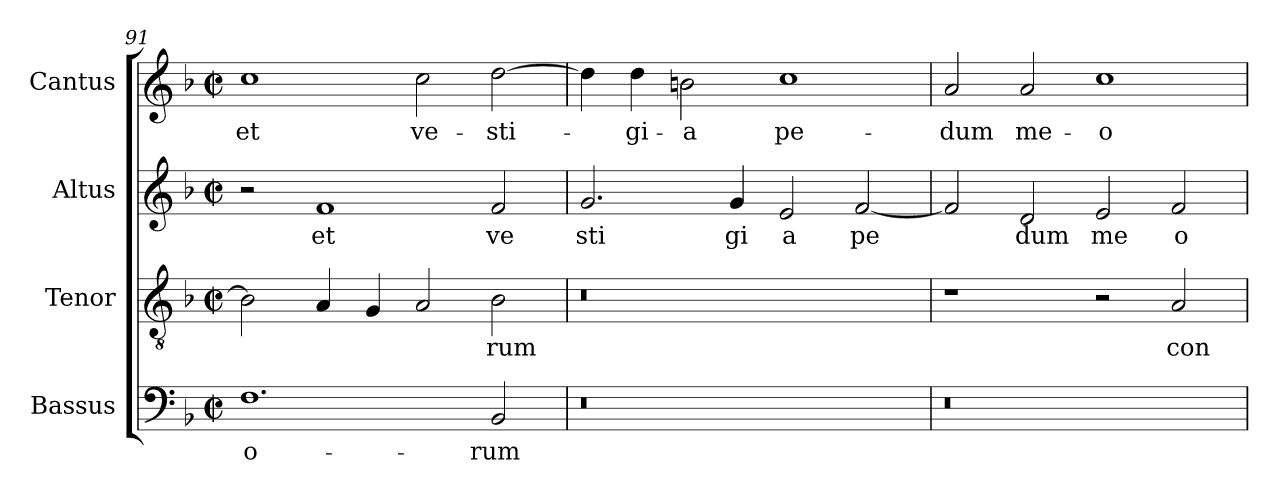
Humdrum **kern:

**kern	**text	**kern	**text	**kern	**text	**kern	**text
*part4	*part4	*part3	*part3	*part2	*part2	*part1	*part1
*staff4	*staff4	*staff3	*staff3	*staff2	*staff2	*staff1	*staff1
*I"Bassus	*	*I"Tenor	*	*I"Altus	*	*I"Cantus	*
!!LO:PB:g=z
*clefF4	*	*clefGv2	*	*clefG2	*	*clefG2	*
*k[b-]	*	*k[b-]	*	*k[b-]	*	*k[b-]	*
*F:	*	*F:	*	*F:	*	*F:	*
*M2/2	*	*M2/2	*	*M2/2	*	*M2/2	*
*met(c|)	*	*met(c|)	*	*met(c|)	*	*met(c|)	*
=91	=91	=91	=91	=91	=91	=91	=91
!	!LO:LY:b:cj	!	!	!	!	!	!LO:LY:b:cj
1.F	o-	2B-\]	.	2r	.	1cc	et
!	!	!	!	!	!LO:LY:b:cj	!	!
.	.	4A/	.	1f	et	.	.
.	.	4G/	.	.	.	.	.
!	!	!	!	!	!	!	!LO:LY:b:cj
.	.	2A/	.	.	.	2cc\	ve-
!	!LO:LY:b:cj	!	!LO:LY:b:cj	!	!LO:LY:b:cj	!	!LO:LY:b
2BB-/	-rum	2B-\	-rum	2f/	ve	[>2dd\	-sti-
=92	=92	=92	=92	=92	=92	=92	=92
!	!	!	!	!	!LO:LY:b:cj	!	!
0r	.	0r	.	2.g/	sti	4dd\]	.
!	!	!	!	!	!	!	!LO:LY:b:cj
.	.	.	.	.	.	4dd\	-gi-
!	!	!	!	!	!	!	!LO:LY:b:cj
.	.	.	.	.	.	2bn\	-a
!	!	!	!	!	!LO:LY:b:cj	!	!
.	.	.	.	4g/	gi	.	.
!	!	!	!	!	!LO:LY:b:cj	!	!LO:LY:b:cj
.	.	.	.	2e/	a	1cc	pe-
!	!	!	!	!	!LO:LY:b:cj	!	!
.	.	.	.	[<2f/	pe	.	.
=93	=93	=93	=93	=93	=93	=93	=93
!	!	!	!	!	!	!	!LO:LY:b:cj
0r	.	1r	.	2f/]	.	2a/	-dum
!	!	!	!	!	!LO:LY:b:cj	!	!LO:LY:b:cj
.	.	.	.	2d/	dum	2a/	me-
!	!	!	!	!	!LO:LY:b:cj	!	!LO:LY:b:cj
.	.	2r	.	2e/	me	1cc	-o-
!	!	!	!LO:LY:b:cj	!	!LO:LY:b:cj	!	!
.	.	2A/	con	2f/	o	.	.
=	=	=	=	=	=	=	=
*-	*-	*-	*-	*-	*-	*-	*-
